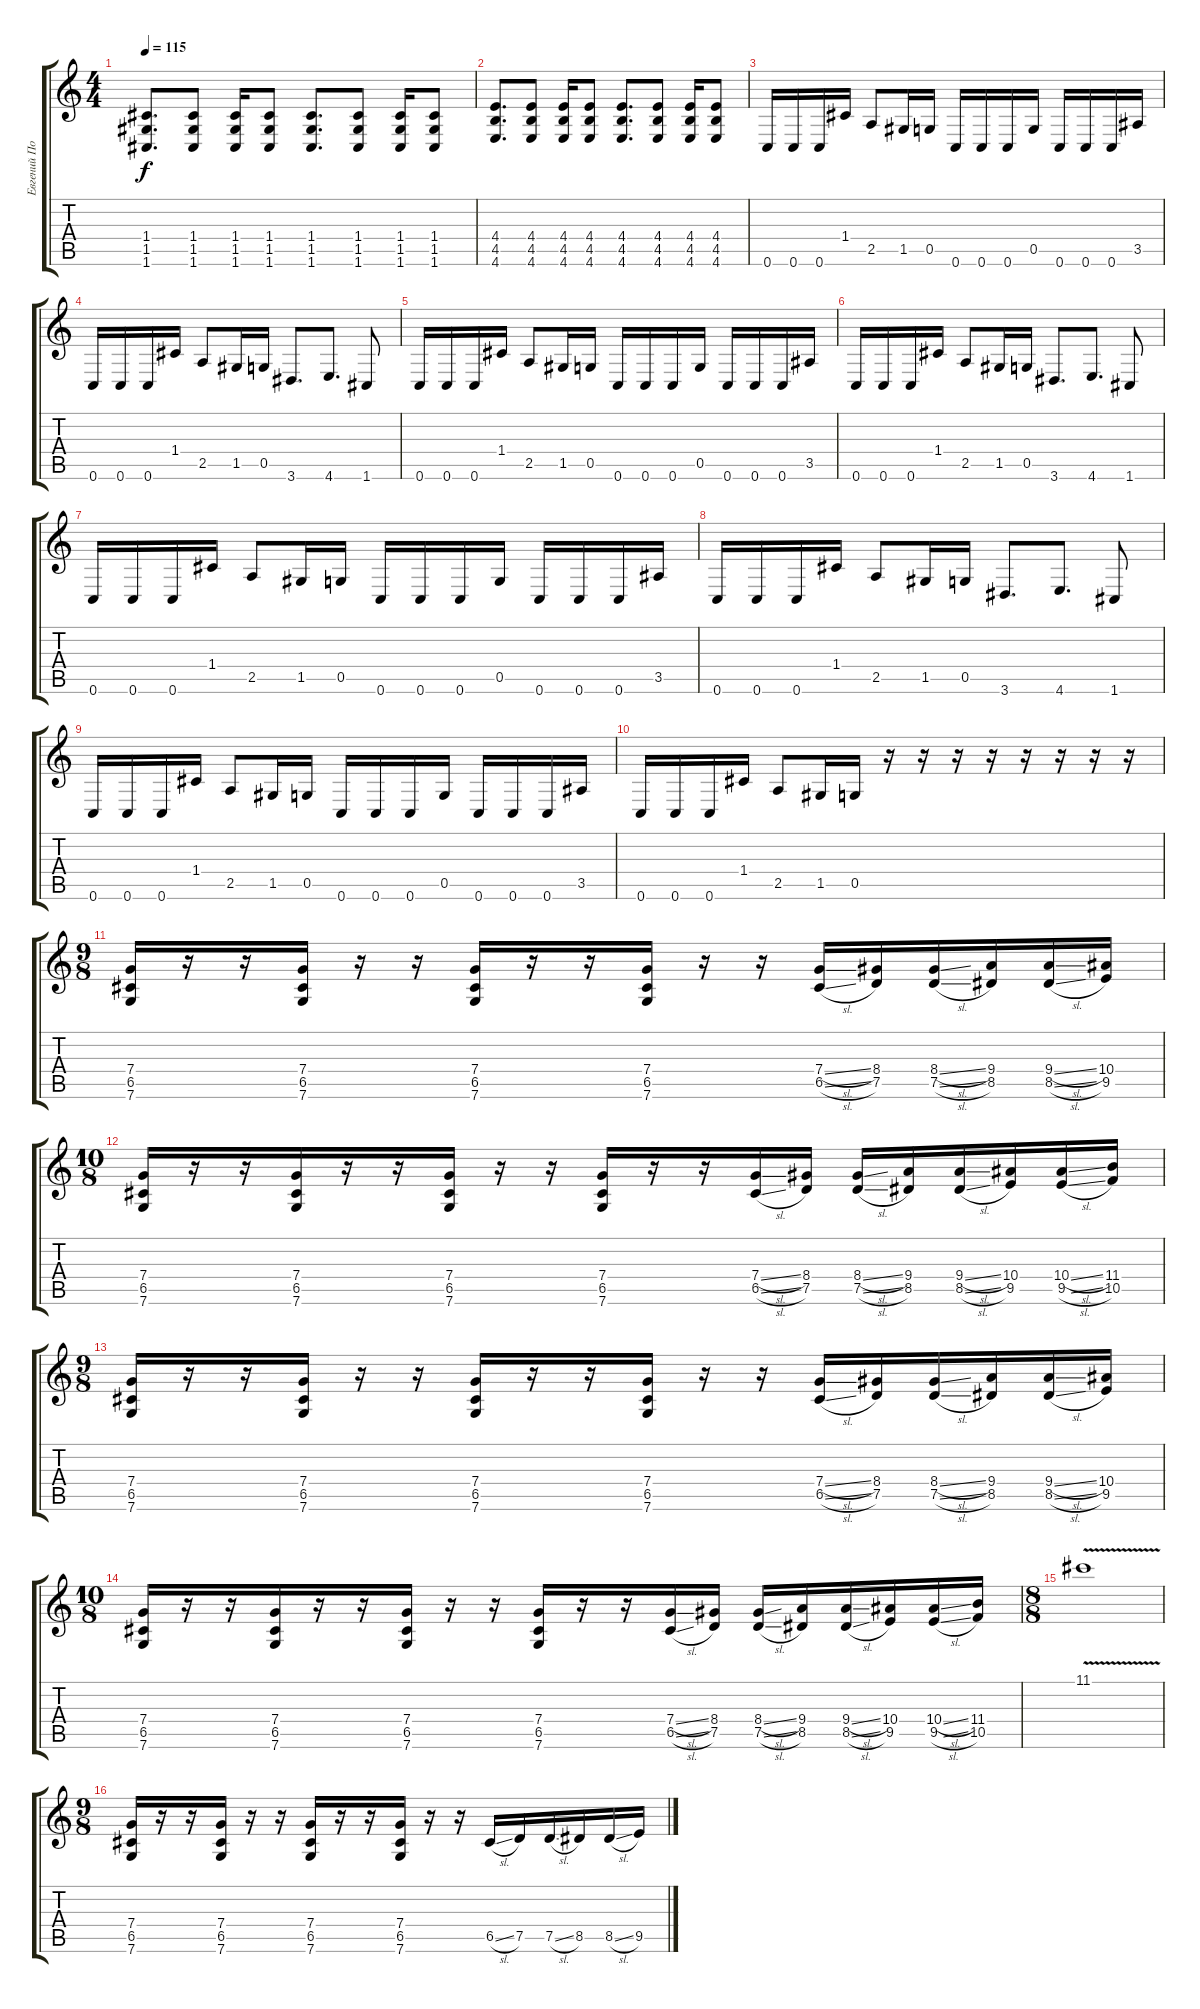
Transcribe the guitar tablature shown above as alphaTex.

\track ("Евгений Потехин ( PJ )" "Евгений По") {instrument distortionguitar}
\staff {score tabs}
\tuning (D4 A3 F3 C3 G2 C2) {hide}
\ts (4 4)
\tempo 115
\clef g2
\ks c
(1.4 1.5 1.6).8{d dy f} (1.4 1.5 1.6).8 (1.4 1.5 1.6).16 (1.4 1.5 1.6).8 (1.4 1.5 1.6).8{d} (1.4 1.5 1.6).8 (1.4 1.5 1.6).16 (1.4 1.5 1.6).8 |
(4.4 4.5 4.6).8{d} (4.4 4.5 4.6).8 (4.4 4.5 4.6).16 (4.4 4.5 4.6).8 (4.4 4.5 4.6).8{d} (4.4 4.5 4.6).8 (4.4 4.5 4.6).16 (4.4 4.5 4.6).8 |
0.6.16 0.6.16 0.6.16 1.4.16 2.5.8 1.5.16 0.5.16 0.6.16 0.6.16 0.6.16 0.5.16 0.6.16 0.6.16 0.6.16 3.5.16 |
0.6.16 0.6.16 0.6.16 1.4.16 2.5.8 1.5.16 0.5.16 3.6.8{d} 4.6.8{d} 1.6.8 |
0.6.16 0.6.16 0.6.16 1.4.16 2.5.8 1.5.16 0.5.16 0.6.16 0.6.16 0.6.16 0.5.16 0.6.16 0.6.16 0.6.16 3.5.16 |
0.6.16 0.6.16 0.6.16 1.4.16 2.5.8 1.5.16 0.5.16 3.6.8{d} 4.6.8{d} 1.6.8 |
0.6.16 0.6.16 0.6.16 1.4.16 2.5.8 1.5.16 0.5.16 0.6.16 0.6.16 0.6.16 0.5.16 0.6.16 0.6.16 0.6.16 3.5.16 |
0.6.16 0.6.16 0.6.16 1.4.16 2.5.8 1.5.16 0.5.16 3.6.8{d} 4.6.8{d} 1.6.8 |
0.6.16 0.6.16 0.6.16 1.4.16 2.5.8 1.5.16 0.5.16 0.6.16 0.6.16 0.6.16 0.5.16 0.6.16 0.6.16 0.6.16 3.5.16 |
0.6.16 0.6.16 0.6.16 1.4.16 2.5.8 1.5.16 0.5.16 r.16 r.16 r.16 r.16 r.16 r.16 r.16 r.16 |
\ts (9 8)
(7.4 6.5 7.6).16 r.16 r.16 (7.4 6.5 7.6).16 r.16 r.16 (7.4 6.5 7.6).16 r.16 r.16 (7.4 6.5 7.6).16 r.16 r.16 (7.4{sl} 6.5{sl}).16 (8.4 7.5).16 (8.4{sl} 7.5{sl}).16 (9.4 8.5).16 (9.4{sl} 8.5{sl}).16 (10.4 9.5).16 |
\ts (10 8)
(7.4 6.5 7.6).16 r.16 r.16 (7.4 6.5 7.6).16 r.16 r.16 (7.4 6.5 7.6).16 r.16 r.16 (7.4 6.5 7.6).16 r.16 r.16 (7.4{sl} 6.5{sl}).16 (8.4 7.5).16 (8.4{sl} 7.5{sl}).16 (9.4 8.5).16 (9.4{sl} 8.5{sl}).16 (10.4 9.5).16 (10.4{sl} 9.5{sl}).16 (11.4 10.5).16 |
\ts (9 8)
(7.4 6.5 7.6).16 r.16 r.16 (7.4 6.5 7.6).16 r.16 r.16 (7.4 6.5 7.6).16 r.16 r.16 (7.4 6.5 7.6).16 r.16 r.16 (7.4{sl} 6.5{sl}).16 (8.4 7.5).16 (8.4{sl} 7.5{sl}).16 (9.4 8.5).16 (9.4{sl} 8.5{sl}).16 (10.4 9.5).16 |
\ts (10 8)
(7.4 6.5 7.6).16 r.16 r.16 (7.4 6.5 7.6).16 r.16 r.16 (7.4 6.5 7.6).16 r.16 r.16 (7.4 6.5 7.6).16 r.16 r.16 (7.4{sl} 6.5{sl}).16 (8.4 7.5).16 (8.4{sl} 7.5{sl}).16 (9.4 8.5).16 (9.4{sl} 8.5{sl}).16 (10.4 9.5).16 (10.4{sl} 9.5{sl}).16 (11.4 10.5).16 |
\ts (8 8)
11.1{v}.1 |
\ts (9 8)
(7.4 6.5 7.6).16 r.16 r.16 (7.4 6.5 7.6).16 r.16 r.16 (7.4 6.5 7.6).16 r.16 r.16 (7.4 6.5 7.6).16 r.16 r.16 6.5{sl}.16 7.5.16 7.5{sl}.16 8.5.16 8.5{sl}.16 9.5.16
